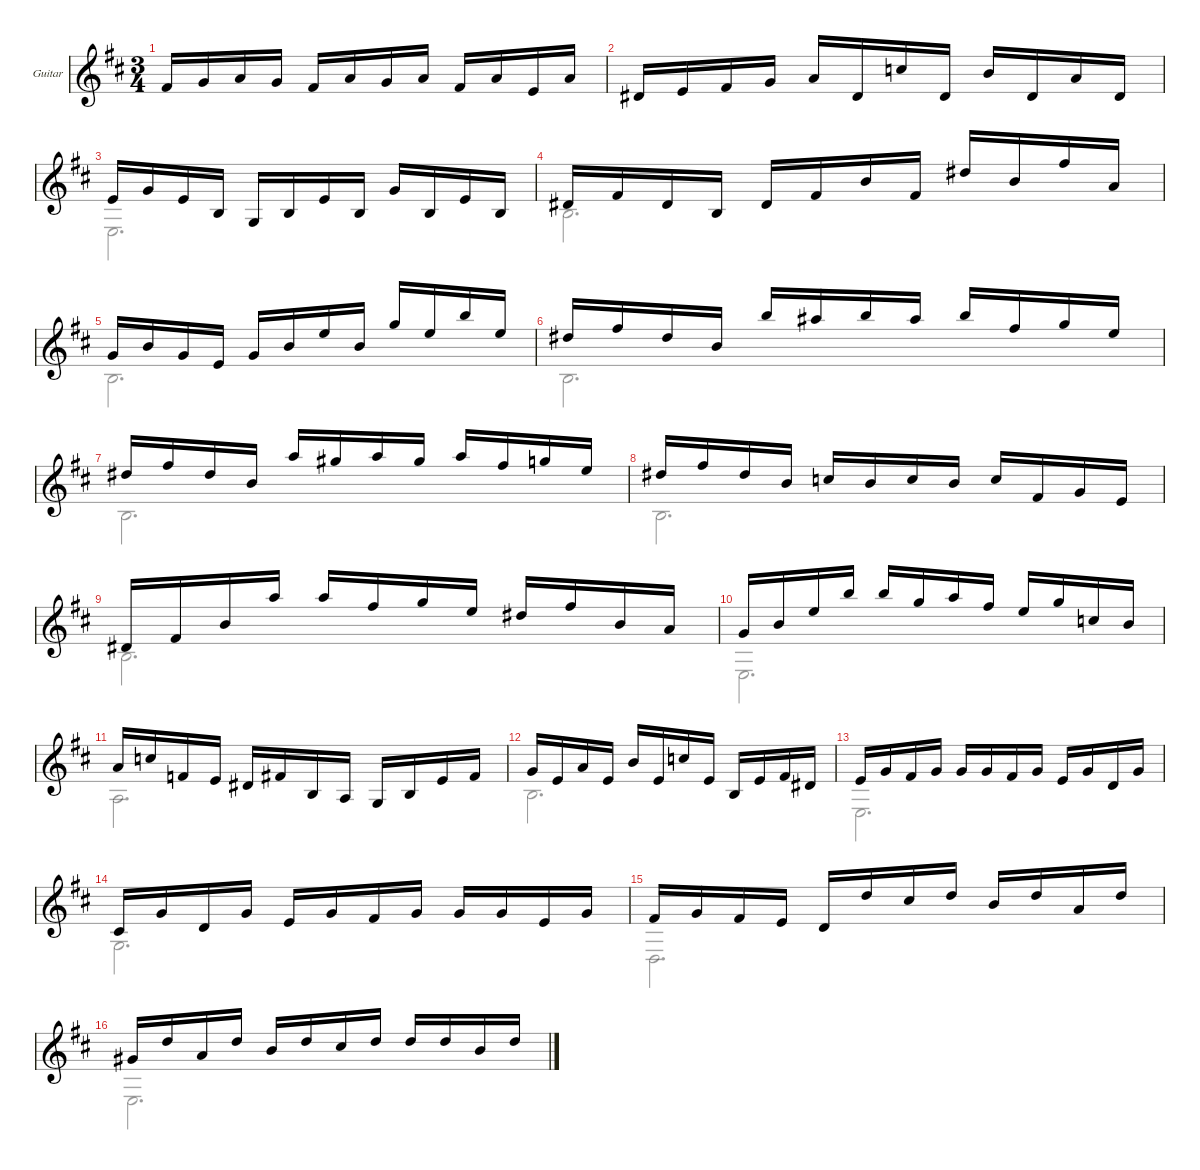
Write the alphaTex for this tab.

\hideDynamics
\bracketExtendMode nobrackets
\firstSystemTrackNameOrientation horizontal
\otherSystemsTrackNameOrientation horizontal
\track ("Guitar" "Guitar") {instrument acousticguitarnylon}
\staff {score}
\tuning (E5 A4 D4 G3)
\displaytranspose 0
\voice
\ts (3 4)
\tempo (90 hide)
\clef g2
\ks d
4.3{acc #}.16{dy ff beam Up} 5.3{acc forcenatural}.16{beam Up} 7.3{acc forcenatural}.16{beam Up} 5.3{acc forcenatural}.16{beam Up} 4.3{acc #}.16{beam Up} 7.3{acc forcenatural}.16{beam Up} 5.3{acc forcenatural}.16{beam Up} 7.3{acc forcenatural}.16{beam Up} 4.3{acc #}.16{beam Up} 0.2{acc forcenatural}.16{beam Up} 2.3{acc forcenatural}.16{beam Up} 0.2{acc forcenatural}.16{beam Up} |
1.3{acc #}.16{beam Up} 2.3{acc forcenatural}.16{beam Up} 4.3{acc #}.16{beam Up} 5.3{acc forcenatural}.16{beam Up} 0.2{acc forcenatural}.16{beam Up} 1.3{acc #}.16{beam Up} 3.2{acc forcenatural}.16{beam Up} 1.3{acc #}.16{beam Up} 2.2{acc forcenatural}.16{beam Up} 1.3{acc #}.16{beam Up} 0.2{acc forcenatural}.16{beam Up} 1.3{acc #}.16{beam Up} |
2.3{acc forcenatural}.16{beam Up} 5.3{acc forcenatural}.16{beam Up} 2.3{acc forcenatural}.16{beam Up} 4.4{acc forcenatural}.16{beam Up} 0.4{acc forcenatural}.16{beam Up} 4.4{acc forcenatural}.16{beam Up} 2.3{acc forcenatural}.16{beam Up} 4.4{acc forcenatural}.16{beam Up} 5.3{acc forcenatural}.16{beam Up} 4.4{acc forcenatural}.16{beam Up} 2.3{acc forcenatural}.16{beam Up} 4.4{acc forcenatural}.16{beam Up} |
8.4{acc #}.16{beam Up} 11.4{acc #}.16{beam Up} 8.4{acc #}.16{beam Up} 4.4{acc forcenatural}.16{beam Up} 1.3{acc #}.16{beam Up} 4.3{acc #}.16{beam Up} 2.2{acc forcenatural}.16{beam Up} 4.3{acc #}.16{beam Up} 6.2{acc #}.16{beam Up} 9.3{acc forcenatural}.16{beam Up} 9.2{acc #}.16{beam Up} 7.3{acc forcenatural}.16{beam Up} |
5.3{acc forcenatural}.16{beam Up} 2.2{acc forcenatural}.16{beam Up} 5.3{acc forcenatural}.16{beam Up} 2.3{acc forcenatural}.16{beam Up} 5.3{acc forcenatural}.16{beam Up} 2.2{acc forcenatural}.16{beam Up} 0.1{acc forcenatural}.16{beam Up} 2.2{acc forcenatural}.16{beam Up} 3.1{acc forcenatural}.16{beam Up} 0.1{acc forcenatural}.16{beam Up} 7.1{acc forcenatural}.16{beam Up} 7.2{acc forcenatural}.16{beam Up} |
6.2{acc #}.16{beam Up} 9.2{acc #}.16{beam Up} 6.2{acc #}.16{beam Up} 9.3{acc forcenatural}.16{beam Up} 7.1{acc forcenatural}.16{beam Up} 6.1{acc #}.16{beam Up} 7.1{acc forcenatural}.16{beam Up} 6.1{acc #}.16{beam Up} 7.1{acc forcenatural}.16{beam Up} 2.1{acc #}.16{beam Up} 3.1{acc forcenatural}.16{beam Up} 0.1{acc forcenatural}.16{beam Up} |
6.2{acc #}.16{beam Up} 2.1{acc #}.16{beam Up} 6.2{acc #}.16{beam Up} 2.2{acc forcenatural}.16{beam Up} 5.1{acc forcenatural}.16{beam Up} 4.1{acc #}.16{beam Up} 5.1{acc forcenatural}.16{beam Up} 4.1{acc #}.16{beam Up} 5.1{acc forcenatural}.16{beam Up} 2.1{acc #}.16{beam Up} 3.1{acc forcenatural}.16{beam Up} 0.1{acc forcenatural}.16{beam Up} |
6.2{acc #}.16{beam Up} 2.1{acc #}.16{beam Up} 6.2{acc #}.16{beam Up} 2.2{acc forcenatural}.16{beam Up} 3.2{acc forcenatural}.16{beam Up} 2.2{acc forcenatural}.16{beam Up} 3.2{acc forcenatural}.16{beam Up} 2.2{acc forcenatural}.16{beam Up} 3.2{acc forcenatural}.16{beam Up} 4.3{acc #}.16{beam Up} 5.3{acc forcenatural}.16{beam Up} 2.3{acc forcenatural}.16{beam Up} |
1.3{acc #}.16{beam Up} 4.3{acc #}.16{beam Up} 2.2{acc forcenatural}.16{beam Up} 5.1{acc forcenatural}.16{beam Up} 5.1{acc forcenatural}.16{beam Up} 2.1{acc #}.16{beam Up} 3.1{acc forcenatural}.16{beam Up} 0.1{acc forcenatural}.16{beam Up} 6.2{acc #}.16{beam Up} 2.1{acc #}.16{beam Up} 2.2{acc forcenatural}.16{beam Up} 0.2{acc forcenatural}.16{beam Up} |
5.3{acc forcenatural}.16{beam Up} 9.3{acc forcenatural}.16{beam Up} 7.2{acc forcenatural}.16{beam Up} 7.1{acc forcenatural}.16{beam Up} 7.1{acc forcenatural}.16{beam Up} 3.1{acc forcenatural}.16{beam Up} 5.1{acc forcenatural}.16{beam Up} 2.1{acc #}.16{beam Up} 0.1{acc forcenatural}.16{beam Up} 3.1{acc forcenatural}.16{beam Up} 3.2{acc forcenatural}.16{beam Up} 2.2{acc forcenatural}.16{beam Up} |
0.2{acc forcenatural}.16{beam Up} 3.2{acc forcenatural}.16{beam Up} 3.3{acc forcenatural}.16{beam Up} 2.3{acc forcenatural}.16{beam Up} 1.3{acc #}.16{beam Up} 4.3{acc #}.16{beam Up} 4.4{acc forcenatural}.16{beam Up} 2.4{acc forcenatural}.16{beam Up} 0.4{acc forcenatural}.16{beam Up} 4.4{acc forcenatural}.16{beam Up} 2.3{acc forcenatural}.16{beam Up} 4.3{acc #}.16{beam Up} |
5.3{acc forcenatural}.16{beam Up} 2.3{acc forcenatural}.16{beam Up} 0.2{acc forcenatural}.16{beam Up} 2.3{acc forcenatural}.16{beam Up} 2.2{acc forcenatural}.16{beam Up} 2.3{acc forcenatural}.16{beam Up} 3.2{acc forcenatural}.16{beam Up} 2.3{acc forcenatural}.16{beam Up} 4.4{acc forcenatural}.16{beam Up} 2.3{acc forcenatural}.16{beam Up} 4.3{acc #}.16{beam Up} 1.3{acc #}.16{beam Up} |
2.3{acc forcenatural}.16{beam Up} 5.3{acc forcenatural}.16{beam Up} 4.3{acc #}.16{beam Up} 5.3{acc forcenatural}.16{beam Up} 5.3{acc forcenatural}.16{beam Up} 5.3{acc forcenatural}.16{beam Up} 4.3{acc #}.16{beam Up} 5.3{acc forcenatural}.16{beam Up} 2.3{acc forcenatural}.16{beam Up} 5.3{acc forcenatural}.16{beam Up} 7.4{acc forcenatural}.16{beam Up} 5.3{acc forcenatural}.16{beam Up} |
6.4{acc #}.16{beam Up} 5.3{acc forcenatural}.16{beam Up} 7.4{acc forcenatural}.16{beam Up} 5.3{acc forcenatural}.16{beam Up} 2.3{acc forcenatural}.16{beam Up} 5.3{acc forcenatural}.16{beam Up} 4.3{acc #}.16{beam Up} 5.3{acc forcenatural}.16{beam Up} 5.3{acc forcenatural}.16{beam Up} 5.3{acc forcenatural}.16{beam Up} 2.3{acc forcenatural}.16{beam Up} 5.3{acc forcenatural}.16{beam Up} |
4.3{acc #}.16{beam Up} 5.3{acc forcenatural}.16{beam Up} 4.3{acc #}.16{beam Up} 2.3{acc forcenatural}.16{beam Up} 0.3{acc forcenatural}.16{beam Up} 5.2{acc forcenatural}.16{beam Up} 4.2{acc #}.16{beam Up} 5.2{acc forcenatural}.16{beam Up} 2.2{acc forcenatural}.16{beam Up} 5.2{acc forcenatural}.16{beam Up} 7.3{acc forcenatural}.16{beam Up} 5.2{acc forcenatural}.16{beam Up} |
6.3{acc #}.16{beam Up} 5.2{acc forcenatural}.16{beam Up} 7.3{acc forcenatural}.16{beam Up} 5.2{acc forcenatural}.16{beam Up} 2.2{acc forcenatural}.16{beam Up} 5.2{acc forcenatural}.16{beam Up} 4.2{acc #}.16{beam Up} 5.2{acc forcenatural}.16{beam Up} 5.2{acc forcenatural}.16{beam Up} 5.2{acc forcenatural}.16{beam Up} 2.2{acc forcenatural}.16{beam Up} 5.2{acc forcenatural}.16{beam Up}
\voice
\clef g2
\ottava regular
\simile none
\ks d
|
|
-24.1{acc forcenatural}.2{d beam Down} |
-17.1{acc forcenatural}.2{d beam Down} |
4.4{acc forcenatural}.2{d beam Down} |
4.4{acc forcenatural}.2{d beam Down} |
-17.1{acc forcenatural}.2{d beam Down} |
-17.1{acc forcenatural}.2{d beam Down} |
-17.1{acc forcenatural}.2{d beam Down} |
-3.4{acc forcenatural}.2{d beam Down} |
2.4{acc forcenatural}.2{d beam Down} |
-17.1{acc forcenatural}.2{d beam Down} |
-24.1{acc forcenatural}.2{d beam Down} |
0.4{acc forcenatural}.2{d beam Down} |
-5.4{acc forcenatural}.2{d beam Down} |
-3.4{acc forcenatural}.2{d beam Down}
